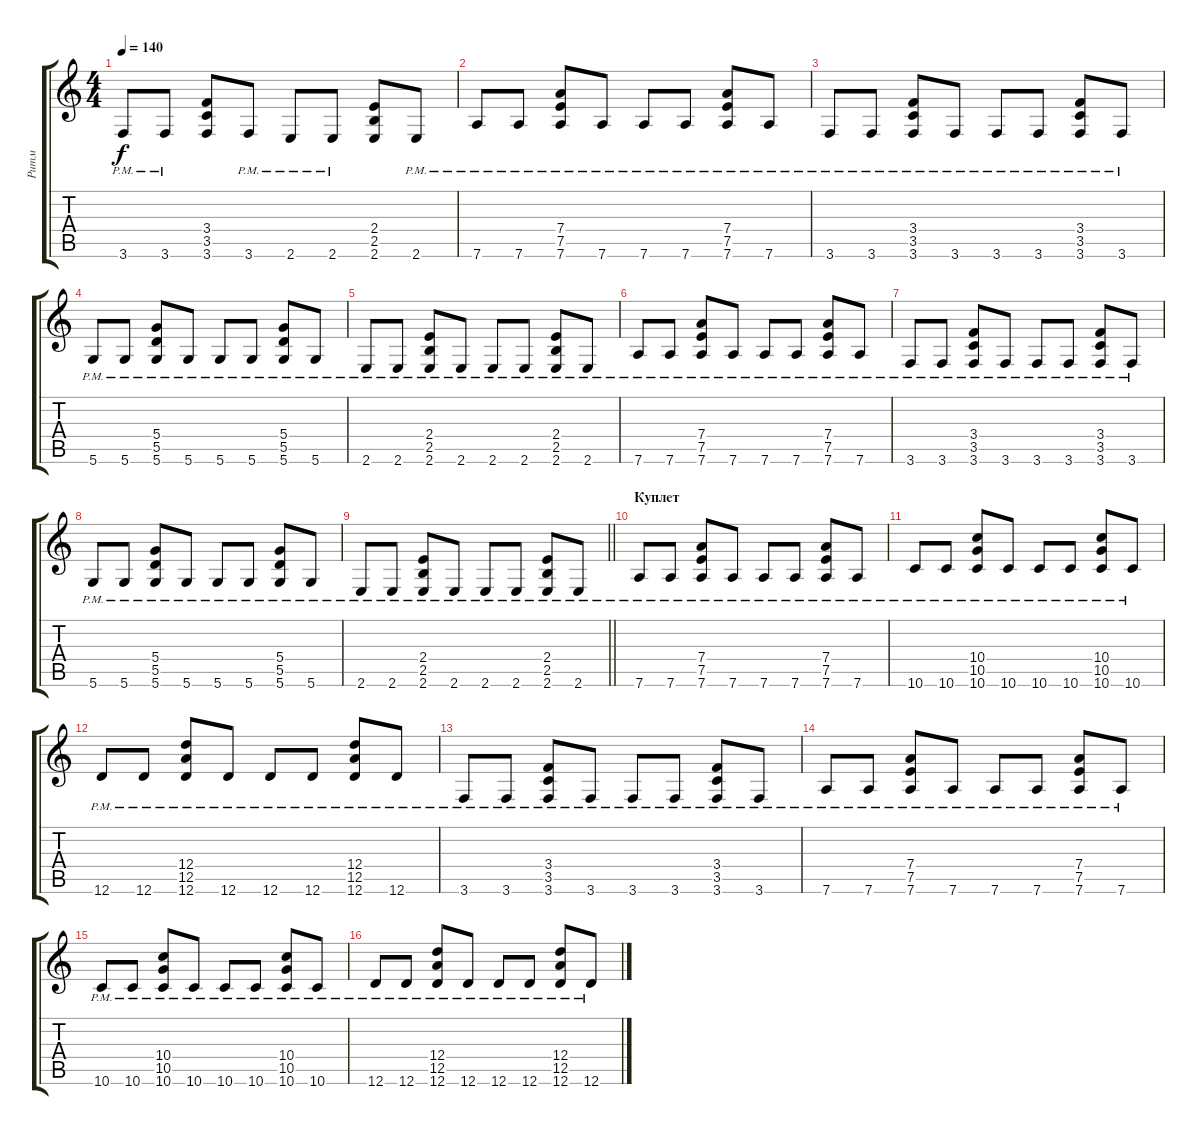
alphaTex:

\track ("Ритм" "Ритм") {instrument distortionguitar}
\staff {score tabs}
\tuning (E4 B3 G3 D3 A2 D2) {hide}
\ts (4 4)
\tempo 140
\clef g2
\ks c
3.6{pm}.8{dy f} 3.6{pm}.8 (3.4 3.5 3.6).8 3.6{pm}.8 2.6{pm}.8 2.6{pm}.8 (2.4 2.5 2.6).8 2.6{pm}.8 |
7.6{pm}.8 7.6{pm}.8 (7.4{pm} 7.5{pm} 7.6{pm}).8 7.6{pm}.8 7.6{pm}.8 7.6{pm}.8 (7.4{pm} 7.5{pm} 7.6{pm}).8 7.6{pm}.8 |
3.6{pm}.8 3.6{pm}.8 (3.4{pm} 3.5{pm} 3.6{pm}).8 3.6{pm}.8 3.6{pm}.8 3.6{pm}.8 (3.4{pm} 3.5{pm} 3.6{pm}).8 3.6{pm}.8 |
5.6{pm}.8 5.6{pm}.8 (5.4{pm} 5.5{pm} 5.6{pm}).8 5.6{pm}.8 5.6{pm}.8 5.6{pm}.8 (5.4{pm} 5.5{pm} 5.6{pm}).8 5.6{pm}.8 |
2.6{pm}.8 2.6{pm}.8 (2.4{pm} 2.5{pm} 2.6{pm}).8 2.6{pm}.8 2.6{pm}.8 2.6{pm}.8 (2.4{pm} 2.5{pm} 2.6{pm}).8 2.6{pm}.8 |
7.6{pm}.8 7.6{pm}.8 (7.4{pm} 7.5{pm} 7.6{pm}).8 7.6{pm}.8 7.6{pm}.8 7.6{pm}.8 (7.4{pm} 7.5{pm} 7.6{pm}).8 7.6{pm}.8 |
3.6{pm}.8 3.6{pm}.8 (3.4{pm} 3.5{pm} 3.6{pm}).8 3.6{pm}.8 3.6{pm}.8 3.6{pm}.8 (3.4{pm} 3.5{pm} 3.6{pm}).8 3.6{pm}.8 |
5.6{pm}.8 5.6{pm}.8 (5.4{pm} 5.5{pm} 5.6{pm}).8 5.6{pm}.8 5.6{pm}.8 5.6{pm}.8 (5.4{pm} 5.5{pm} 5.6{pm}).8 5.6{pm}.8 |
\barLineRight lightlight
2.6{pm}.8 2.6{pm}.8 (2.4{pm} 2.5{pm} 2.6{pm}).8 2.6{pm}.8 2.6{pm}.8 2.6{pm}.8 (2.4{pm} 2.5{pm} 2.6{pm}).8 2.6{pm}.8 |
\section ("" "Куплет")
7.6{pm}.8{instrument distortionguitar} 7.6{pm}.8 (7.4{pm} 7.5{pm} 7.6{pm}).8 7.6{pm}.8 7.6{pm}.8 7.6{pm}.8 (7.4{pm} 7.5{pm} 7.6{pm}).8 7.6{pm}.8 |
10.6{pm}.8 10.6{pm}.8 (10.4{pm} 10.5{pm} 10.6{pm}).8 10.6{pm}.8 10.6{pm}.8 10.6{pm}.8 (10.4{pm} 10.5{pm} 10.6{pm}).8 10.6{pm}.8 |
12.6{pm}.8 12.6{pm}.8 (12.4{pm} 12.5{pm} 12.6{pm}).8 12.6{pm}.8 12.6{pm}.8 12.6{pm}.8 (12.4{pm} 12.5{pm} 12.6{pm}).8 12.6{pm}.8 |
3.6{pm}.8 3.6{pm}.8 (3.4{pm} 3.5{pm} 3.6{pm}).8 3.6{pm}.8 3.6{pm}.8 3.6{pm}.8 (3.4{pm} 3.5{pm} 3.6{pm}).8 3.6{pm}.8 |
7.6{pm}.8{instrument distortionguitar} 7.6{pm}.8 (7.4{pm} 7.5{pm} 7.6{pm}).8 7.6{pm}.8 7.6{pm}.8 7.6{pm}.8 (7.4{pm} 7.5{pm} 7.6{pm}).8 7.6{pm}.8 |
10.6{pm}.8 10.6{pm}.8 (10.4{pm} 10.5{pm} 10.6{pm}).8 10.6{pm}.8 10.6{pm}.8 10.6{pm}.8 (10.4{pm} 10.5{pm} 10.6{pm}).8 10.6{pm}.8 |
12.6{pm}.8 12.6{pm}.8 (12.4{pm} 12.5{pm} 12.6{pm}).8 12.6{pm}.8 12.6{pm}.8 12.6{pm}.8 (12.4{pm} 12.5{pm} 12.6{pm}).8 12.6{pm}.8
